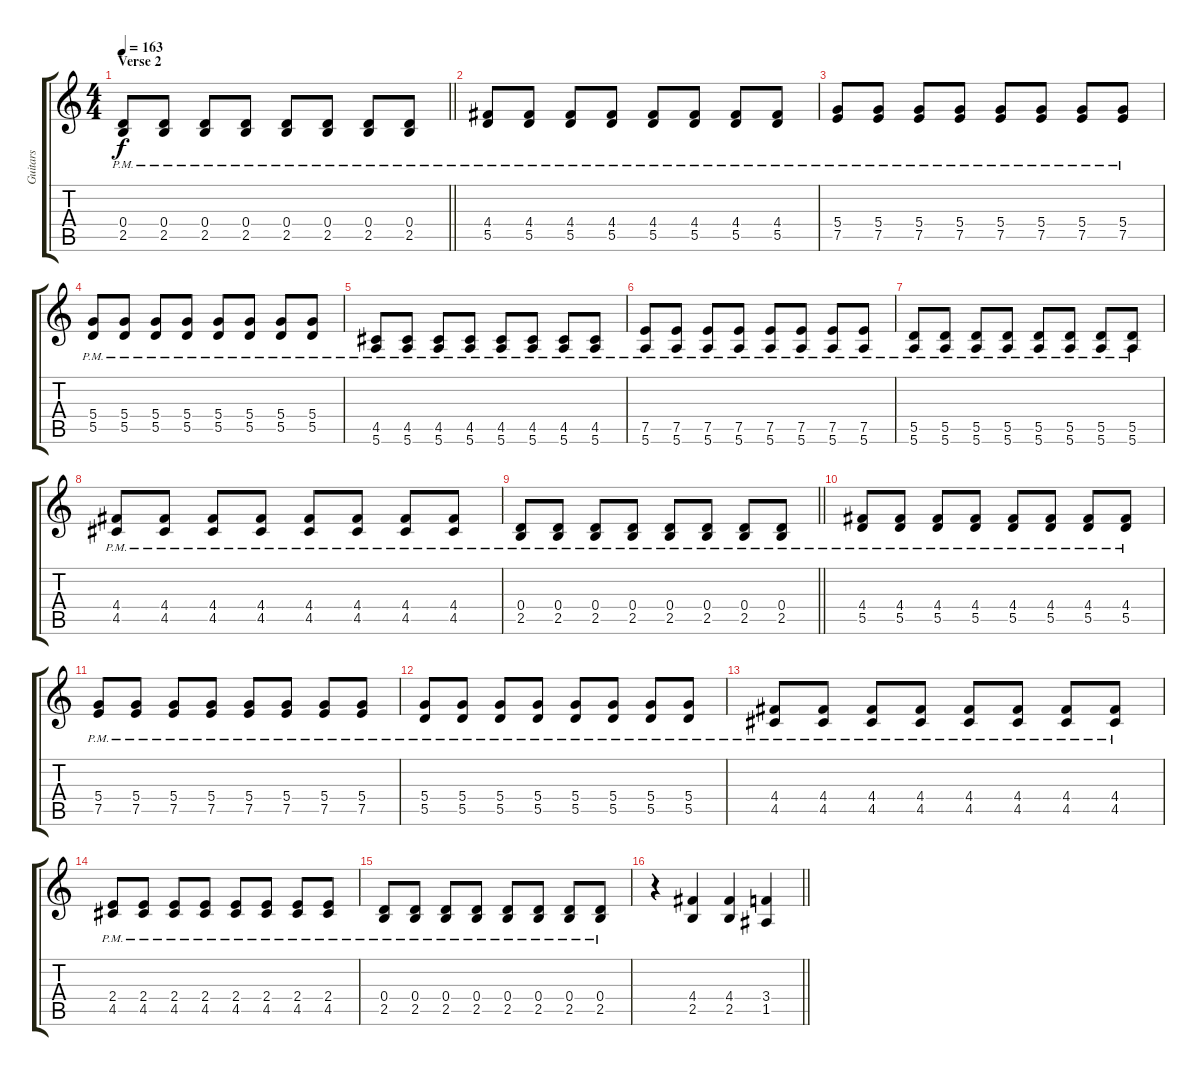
\track ("Guitars" "Guitars") {instrument distortionguitar}
\staff {score tabs}
\tuning (E4 B3 G3 D3 A2 E2) {hide}
\ts (4 4)
\section ("" "Verse 2")
\tempo 163
\clef g2
\barLineRight lightlight
\ks c
(0.4{pm} 2.5{pm}).8{dy f volume 16 instrument electricguitarmuted} (0.4{pm} 2.5{pm}).8 (0.4{pm} 2.5{pm}).8 (0.4{pm} 2.5{pm}).8 (0.4{pm} 2.5{pm}).8 (0.4{pm} 2.5{pm}).8 (0.4{pm} 2.5{pm}).8 (0.4{pm} 2.5{pm}).8 |
(4.4{pm} 5.5{pm}).8 (4.4{pm} 5.5{pm}).8 (4.4{pm} 5.5{pm}).8 (4.4{pm} 5.5{pm}).8 (4.4{pm} 5.5{pm}).8 (4.4{pm} 5.5{pm}).8 (4.4{pm} 5.5{pm}).8 (4.4{pm} 5.5{pm}).8 |
(5.4{pm} 7.5{pm}).8 (5.4{pm} 7.5{pm}).8 (5.4{pm} 7.5{pm}).8 (5.4{pm} 7.5{pm}).8 (5.4{pm} 7.5{pm}).8 (5.4{pm} 7.5{pm}).8 (5.4{pm} 7.5{pm}).8 (5.4{pm} 7.5{pm}).8 |
(5.4{pm} 5.5{pm}).8 (5.4{pm} 5.5{pm}).8 (5.4{pm} 5.5{pm}).8 (5.4{pm} 5.5{pm}).8 (5.4{pm} 5.5{pm}).8 (5.4{pm} 5.5{pm}).8 (5.4{pm} 5.5{pm}).8 (5.4{pm} 5.5{pm}).8 |
(4.5{pm} 5.6{pm}).8 (4.5{pm} 5.6{pm}).8 (4.5{pm} 5.6{pm}).8 (4.5{pm} 5.6{pm}).8 (4.5{pm} 5.6{pm}).8 (4.5{pm} 5.6{pm}).8 (4.5{pm} 5.6{pm}).8 (4.5{pm} 5.6{pm}).8 |
(7.5{pm} 5.6{pm}).8 (7.5{pm} 5.6{pm}).8 (7.5{pm} 5.6{pm}).8 (7.5{pm} 5.6{pm}).8 (7.5{pm} 5.6{pm}).8 (7.5{pm} 5.6{pm}).8 (7.5{pm} 5.6{pm}).8 (7.5{pm} 5.6{pm}).8 |
(5.5{pm} 5.6{pm}).8 (5.5{pm} 5.6{pm}).8 (5.5{pm} 5.6{pm}).8 (5.5{pm} 5.6{pm}).8 (5.5{pm} 5.6{pm}).8 (5.5{pm} 5.6{pm}).8 (5.5{pm} 5.6{pm}).8 (5.5{pm} 5.6{pm}).8 |
(4.4{pm} 4.5{pm}).8 (4.4{pm} 4.5{pm}).8 (4.4{pm} 4.5{pm}).8 (4.4{pm} 4.5{pm}).8 (4.4{pm} 4.5{pm}).8 (4.4{pm} 4.5{pm}).8 (4.4{pm} 4.5{pm}).8 (4.4{pm} 4.5{pm}).8 |
\barLineRight lightlight
(0.4{pm} 2.5{pm}).8 (0.4{pm} 2.5{pm}).8 (0.4{pm} 2.5{pm}).8 (0.4{pm} 2.5{pm}).8 (0.4{pm} 2.5{pm}).8 (0.4{pm} 2.5{pm}).8 (0.4{pm} 2.5{pm}).8 (0.4{pm} 2.5{pm}).8 |
(4.4{pm} 5.5{pm}).8 (4.4{pm} 5.5{pm}).8 (4.4{pm} 5.5{pm}).8 (4.4{pm} 5.5{pm}).8 (4.4{pm} 5.5{pm}).8 (4.4{pm} 5.5{pm}).8 (4.4{pm} 5.5{pm}).8 (4.4{pm} 5.5{pm}).8 |
(5.4{pm} 7.5{pm}).8 (5.4{pm} 7.5{pm}).8 (5.4{pm} 7.5{pm}).8 (5.4{pm} 7.5{pm}).8 (5.4{pm} 7.5{pm}).8 (5.4{pm} 7.5{pm}).8 (5.4{pm} 7.5{pm}).8 (5.4{pm} 7.5{pm}).8 |
(5.4{pm} 5.5{pm}).8 (5.4{pm} 5.5{pm}).8 (5.4{pm} 5.5{pm}).8 (5.4{pm} 5.5{pm}).8 (5.4{pm} 5.5{pm}).8 (5.4{pm} 5.5{pm}).8 (5.4{pm} 5.5{pm}).8 (5.4{pm} 5.5{pm}).8 |
(4.4{pm} 4.5{pm}).8 (4.4{pm} 4.5{pm}).8 (4.4{pm} 4.5{pm}).8 (4.4{pm} 4.5{pm}).8 (4.4{pm} 4.5{pm}).8 (4.4{pm} 4.5{pm}).8 (4.4{pm} 4.5{pm}).8 (4.4{pm} 4.5{pm}).8 |
(2.4{pm} 4.5{pm}).8 (2.4{pm} 4.5{pm}).8 (2.4{pm} 4.5{pm}).8 (2.4{pm} 4.5{pm}).8 (2.4{pm} 4.5{pm}).8 (2.4{pm} 4.5{pm}).8 (2.4{pm} 4.5{pm}).8 (2.4{pm} 4.5{pm}).8 |
(0.4{pm} 2.5{pm}).8 (0.4{pm} 2.5{pm}).8 (0.4{pm} 2.5{pm}).8 (0.4{pm} 2.5{pm}).8 (0.4{pm} 2.5{pm}).8 (0.4{pm} 2.5{pm}).8 (0.4{pm} 2.5{pm}).8 (0.4{pm} 2.5{pm}).8 |
\barLineRight lightlight
r.4{volume 13 instrument distortionguitar} (4.4 2.5).4 (4.4 2.5).4 (3.4 1.5).4
